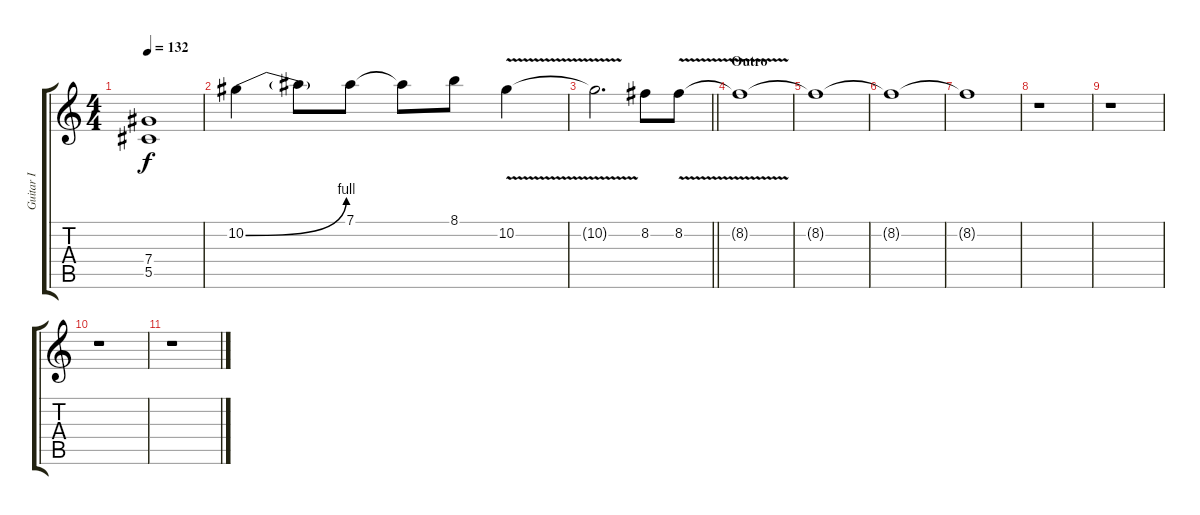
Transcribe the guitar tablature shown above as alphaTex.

\track ("Guitar I" "Guitar I") {instrument distortionguitar}
\staff {score tabs}
\tuning (Eb4 Bb3 Gb3 Db3 Ab2 Eb2) {hide}
\ts (4 4)
\tempo 132
\clef g2
\ks c
(7.4{t} 5.5{t}).1{dy f} |
10.2{be (bend 0 0 60 4)}.4 10.2{t}.8 7.1.8 7.1{t}.8 8.1.8 10.2{v}.4 |
\barLineRight lightlight
10.2{t}.2{d} 8.2.8 8.2{v}.8 |
\section ("" "Outro")
8.2{t}.1{volume 6} |
8.2{t}.1 |
8.2{t}.1 |
8.2{t}.1 |
r.1{volume 2} |
r.1 |
r.1{volume 1} |
r.1
